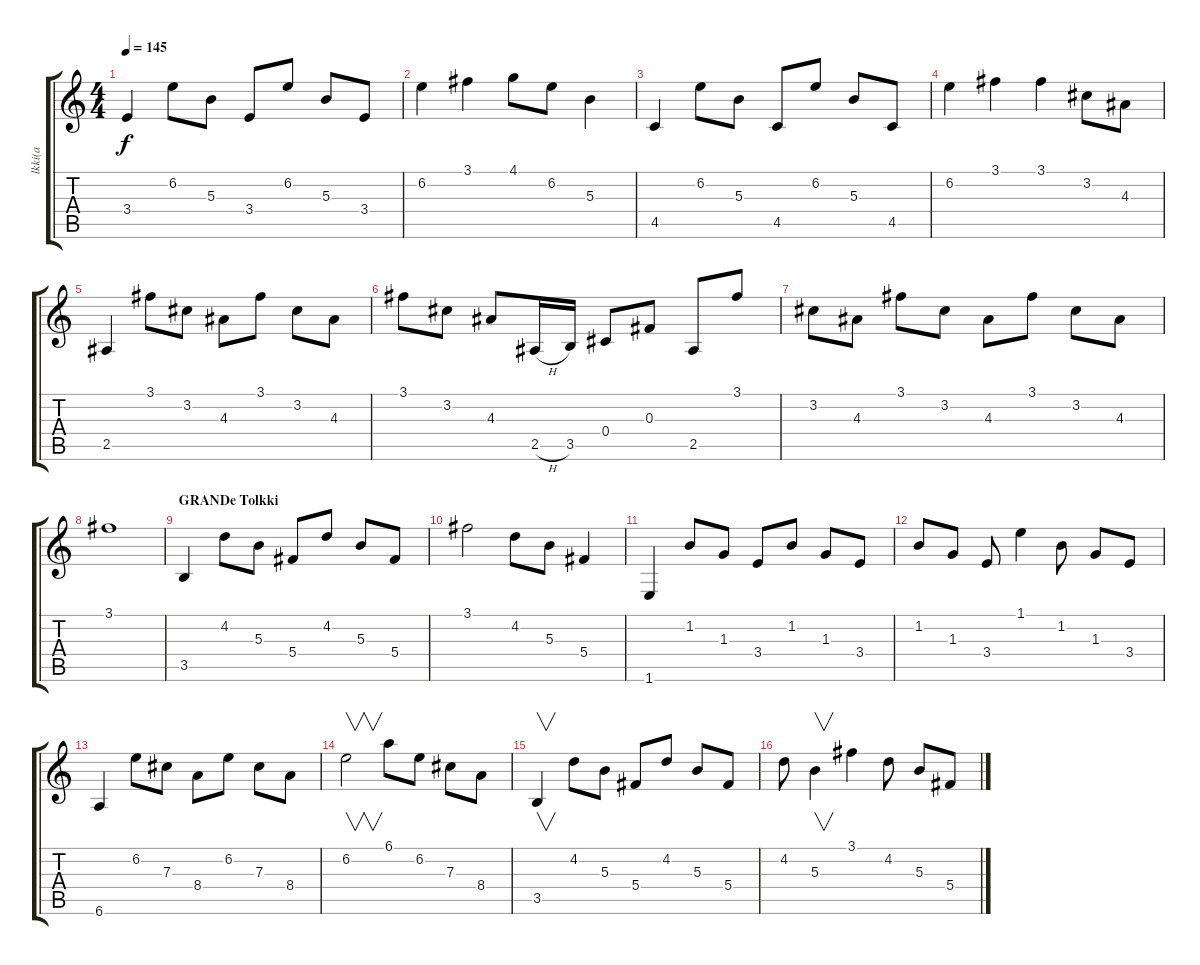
\track ("lkki(acustico)" "lkki(a") {instrument acousticguitarnylon}
\staff {score tabs}
\tuning (Eb4 Bb3 Gb3 Db3 Ab2 Eb2) {hide}
\ts (4 4)
\tempo 145
\clef g2
\ks c
3.4.4{dy f} 6.2.8 5.3.8 3.4.8 6.2.8 5.3.8 3.4.8 |
6.2.4 3.1.4 4.1.8 6.2.8 5.3.4 |
4.5.4 6.2.8 5.3.8 4.5.8 6.2.8 5.3.8 4.5.8 |
6.2.4 3.1.4 3.1.4 3.2.8 4.3.8 |
2.5.4 3.1.8 3.2.8 4.3.8 3.1.8 3.2.8 4.3.8 |
3.1.8 3.2.8 4.3.8 2.5{h}.16 3.5.16 0.4.8 0.3.8 2.5.8 3.1.8 |
3.2.8 4.3.8 3.1.8 3.2.8 4.3.8 3.1.8 3.2.8 4.3.8 |
3.1.1 |
\section ("" "GRANDe Tolkki")
3.5.4 4.2.8 5.3.8 5.4.8 4.2.8 5.3.8 5.4.8 |
3.1.2 4.2.8 5.3.8 5.4.4 |
1.6.4 1.2.8 1.3.8 3.4.8 1.2.8 1.3.8 3.4.8 |
1.2.8 1.3.8 3.4.8 1.1.4 1.2.8 1.3.8 3.4.8 |
6.6.4 6.2.8 7.3.8 8.4.8 6.2.8 7.3.8 8.4.8 |
6.2.2{v} 6.1.8 6.2.8 7.3.8 8.4.8 |
3.5.4{v} 4.2.8 5.3.8 5.4.8 4.2.8 5.3.8 5.4.8 |
4.2.8 5.3.4{v} 3.1.4 4.2.8 5.3.8 5.4.8
